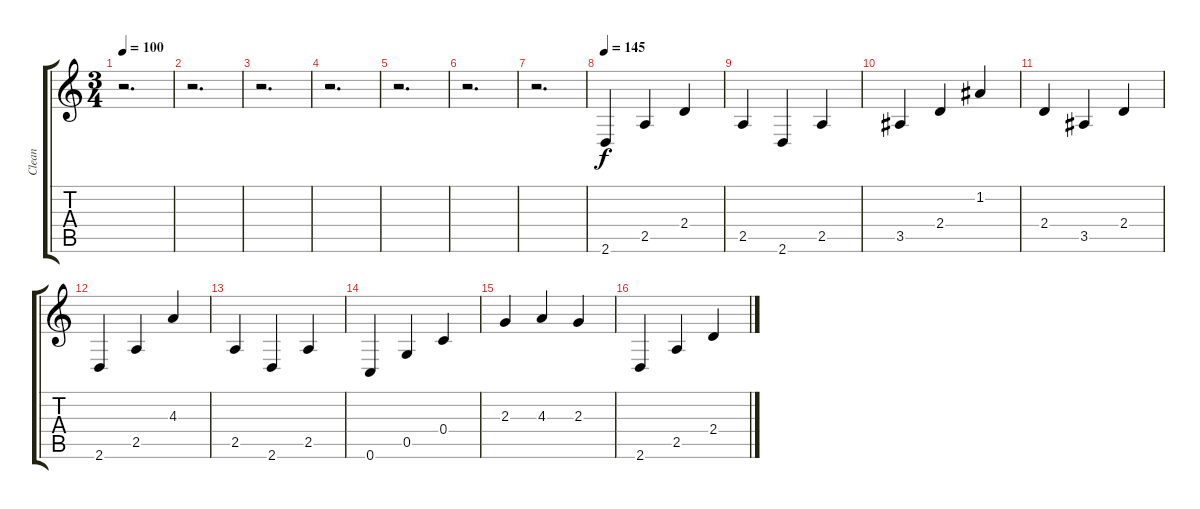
\track ("Clean" "Clean") {instrument acousticguitarsteel}
\staff {score tabs}
\tuning (D4 A3 F3 C3 G2 C2) {hide}
\ts (3 4)
\tempo 100
\clef g2
\ks c
r.2{d dy f} |
r.2{d} |
r.2{d} |
r.2{d} |
r.2{d} |
r.2{d} |
r.2{d} |
\tempo 145
2.6.4 2.5.4 2.4.4 |
2.5.4 2.6.4 2.5.4 |
3.5.4 2.4.4 1.2.4 |
2.4.4 3.5.4 2.4.4 |
2.6.4 2.5.4 4.3.4 |
2.5.4 2.6.4 2.5.4 |
0.6.4 0.5.4 0.4.4 |
2.3.4 4.3.4 2.3.4 |
2.6.4 2.5.4 2.4.4
